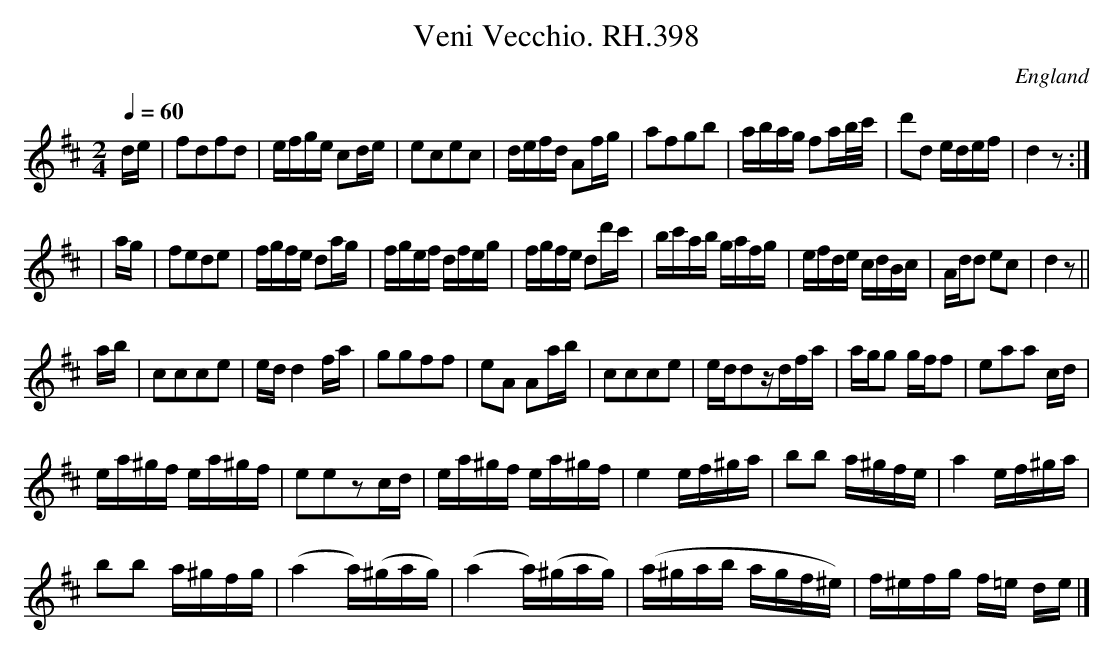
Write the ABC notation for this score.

X:1
T:Veni Vecchio. RH.398
L:1/16
M:2/4
O:England
Q:1/4=60
K:D
de|f2d2f2d2|efge c2de|e2c2e2c2|defd A2fg|\
a2f2g2b2|abag f2ab/c'/|d'2d2 edef|d4z2:|!
|ag|f2e2d2e2|fgfe d2ag|fgef dfeg|fgfe d2d'c'|\
bc'ab gafg|efde cdBc|Add2 e2c2|d4z2||!
ab|c2c2c2e2|edd4fa|g2g2f2f2|e2A2 A2ab|\
c2c2c2e2|edd2zdfa|agg2 gff2|e2a2a2 cd|!
ea^gf ea^gf|e2e2z2cd|ea^gf ea^gf|e4ef^ga|\
b2b2 a^gfe|a4ef^ga|!
b2b2 a^gfg|(a4a)(^gag)|\
(a4a)(^gag)|(a^gab agf^e)|f^efg f=e de|]
